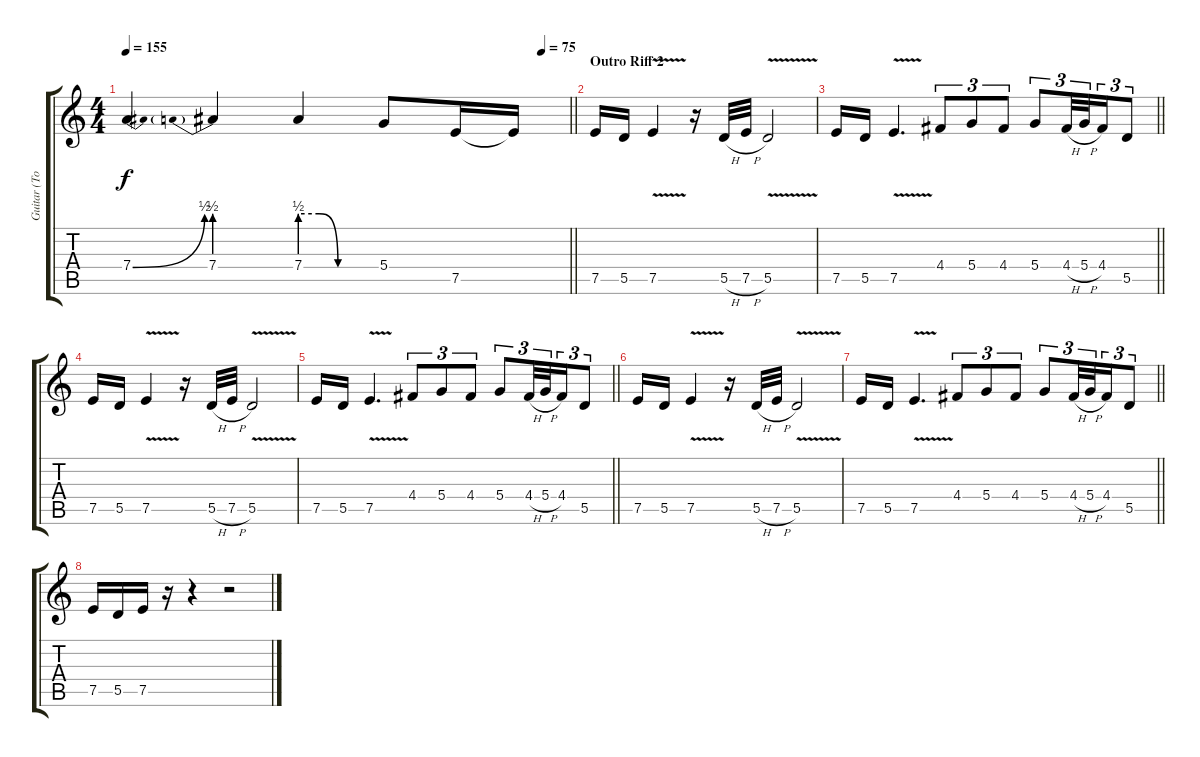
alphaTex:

\track ("Guitar (Tony Iommi)" "Guitar (To") {instrument distortionguitar}
\staff {score tabs}
\tuning (E4 B3 G3 D3 A2 E2) {hide}
\ts (4 4)
\tempo 155
\tempo (75 0.9375)
\clef g2
\barLineRight lightlight
\ks c
7.4{be (bend 0 0 60 2)}.4{dy f} 7.4{be (prebend 0 2 60 2)}.4 7.4{be (custom 0 2 15 2 30 0 46 0 60 0)}.4 5.4.8 7.5.16 7.5{t}.16 |
\section ("" "Outro Riff 2")
7.5.16 5.5.16 7.5{v}.4 r.16 5.5{h}.32 7.5{h}.32 5.5{v}.2 |
\barLineRight lightlight
7.5.16 5.5.16 7.5{v}.4{d} 4.4.8{tu (3 2)} 5.4.8{tu (3 2)} 4.4.8{tu (3 2)} 5.4.8{tu (3 2)} 4.4{h}.32{tu (3 2)} 5.4{h}.32{tu (3 2) beam merge} 4.4.16{tu (3 2)} 5.5.8{tu (3 2)} |
7.5.16 5.5.16 7.5{v}.4 r.16 5.5{h}.32 7.5{h}.32 5.5{v}.2 |
\barLineRight lightlight
7.5.16 5.5.16 7.5{v}.4{d} 4.4.8{tu (3 2)} 5.4.8{tu (3 2)} 4.4.8{tu (3 2)} 5.4.8{tu (3 2)} 4.4{h}.32{tu (3 2)} 5.4{h}.32{tu (3 2) beam merge} 4.4.16{tu (3 2)} 5.5.8{tu (3 2)} |
7.5.16 5.5.16 7.5{v}.4 r.16 5.5{h}.32 7.5{h}.32 5.5{v}.2 |
\barLineRight lightlight
7.5.16 5.5.16 7.5{v}.4{d} 4.4.8{tu (3 2)} 5.4.8{tu (3 2)} 4.4.8{tu (3 2)} 5.4.8{tu (3 2)} 4.4{h}.32{tu (3 2)} 5.4{h}.32{tu (3 2) beam merge} 4.4.16{tu (3 2)} 5.5.8{tu (3 2)} |
7.5.16 5.5.16 7.5.16 r.16 r.4 r.2
